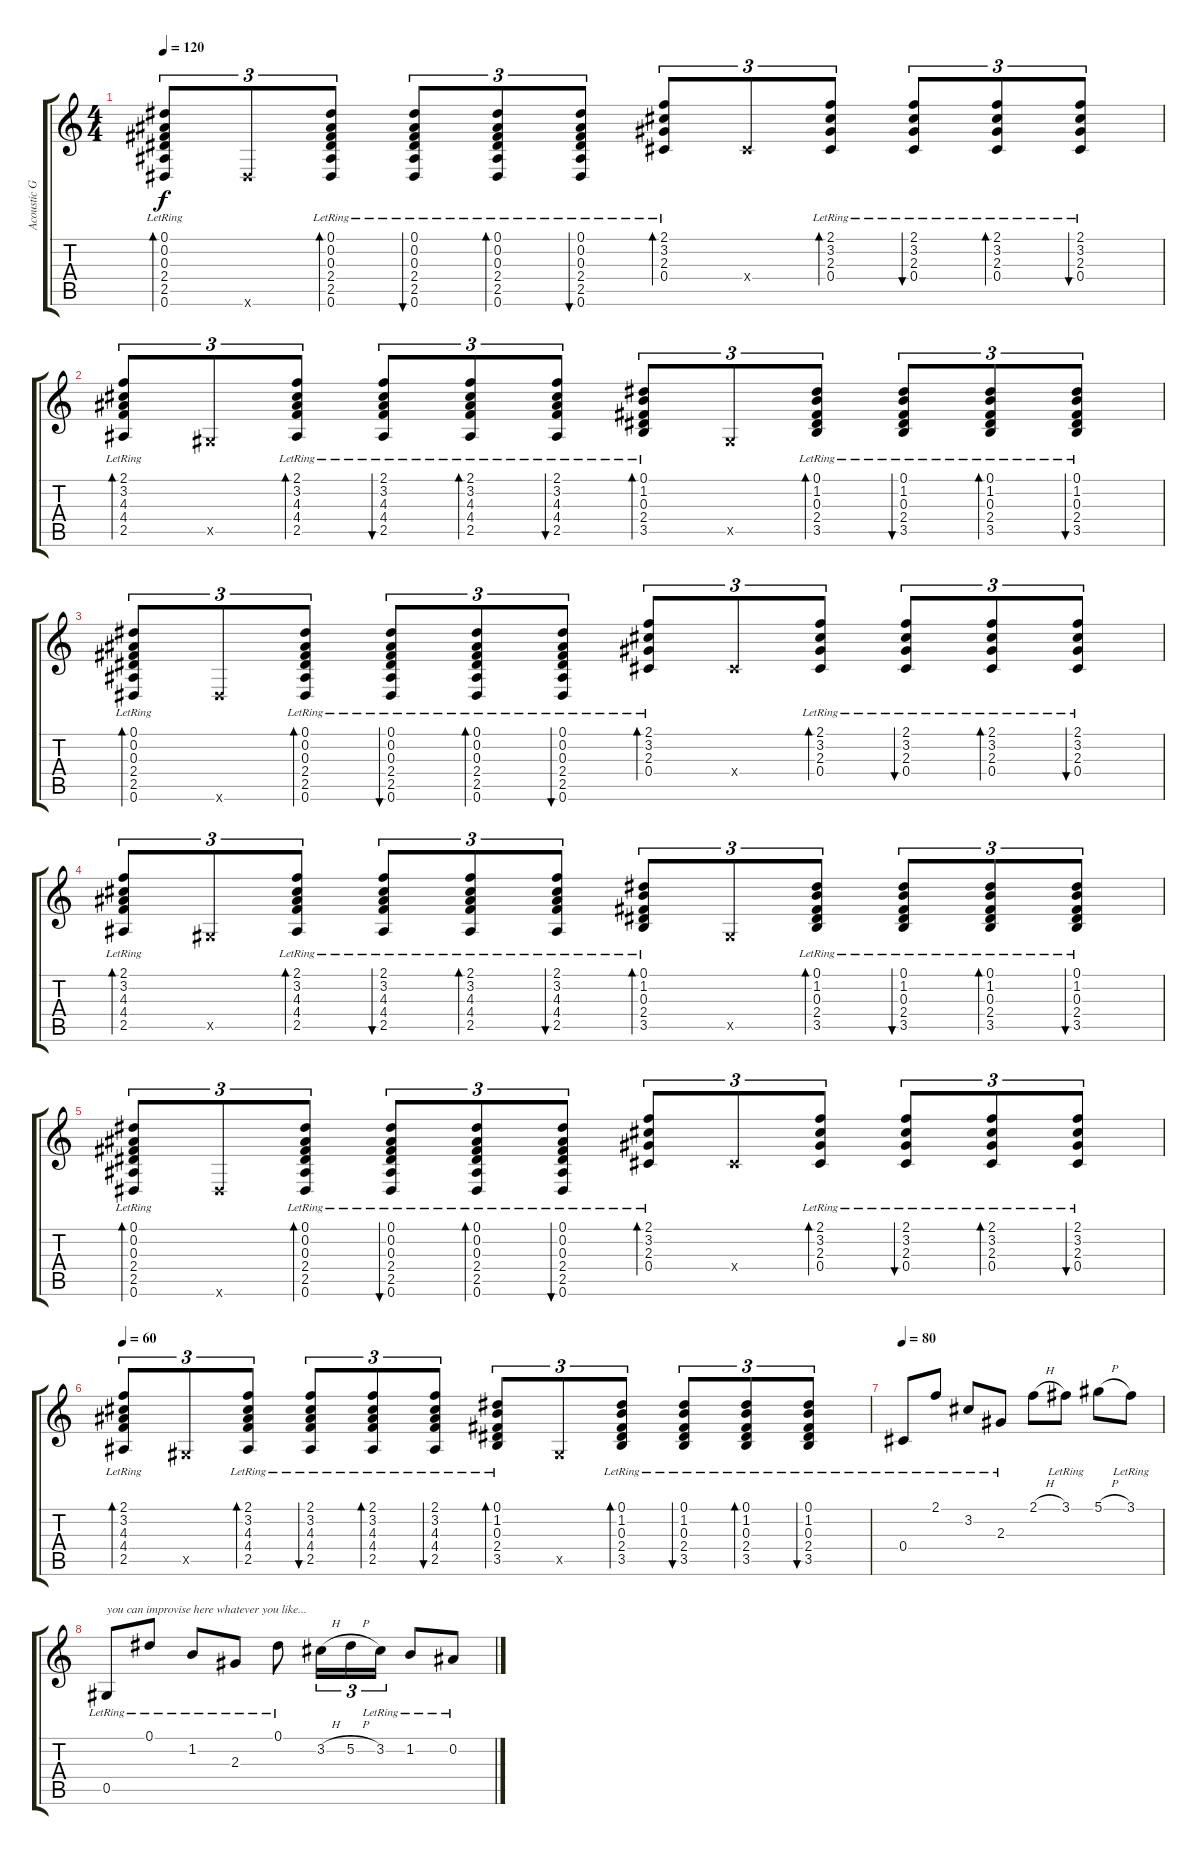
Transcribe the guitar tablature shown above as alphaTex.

\track ("Acoustic Guitar" "Acoustic G") {instrument acousticguitarsteel}
\staff {score tabs}
\tuning (Eb4 Bb3 Gb3 Db3 Ab2 Eb2) {hide}
\ts (4 4)
\tempo 120
\clef g2
\ks c
(0.1{lr} 0.2{lr} 0.3{lr} 2.4{lr} 2.5{lr} 0.6{lr}).8{tu (3 2) bd 30 dy f} 0.6{x}.8{tu (3 2)} (0.1{lr} 0.2{lr} 0.3{lr} 2.4{lr} 2.5{lr} 0.6{lr}).8{tu (3 2) bd 30} (0.1{lr} 0.2{lr} 0.3{lr} 2.4{lr} 2.5{lr} 0.6{lr}).8{tu (3 2) bu 30} (0.1{lr} 0.2{lr} 0.3{lr} 2.4{lr} 2.5{lr} 0.6{lr}).8{tu (3 2) bd 30} (0.1{lr} 0.2{lr} 0.3{lr} 2.4{lr} 2.5{lr} 0.6{lr}).8{tu (3 2) bu 30} (2.1{lr} 3.2{lr} 2.3{lr} 0.4{lr}).8{tu (3 2) bd 30} 0.4{x}.8{tu (3 2)} (2.1{lr} 3.2{lr} 2.3{lr} 0.4{lr}).8{tu (3 2) bd 30} (2.1{lr} 3.2{lr} 2.3{lr} 0.4{lr}).8{tu (3 2) bu 30} (2.1{lr} 3.2{lr} 2.3{lr} 0.4{lr}).8{tu (3 2) bd 30} (2.1{lr} 3.2{lr} 2.3{lr} 0.4{lr}).8{tu (3 2) bu 30} |
(2.1{lr} 3.2{lr} 4.3{lr} 4.4{lr} 2.5{lr}).8{tu (3 2) bd 30} 0.5{x}.8{tu (3 2)} (2.1{lr} 3.2{lr} 4.3{lr} 4.4{lr} 2.5{lr}).8{tu (3 2) bd 30} (2.1{lr} 3.2{lr} 4.3{lr} 4.4{lr} 2.5{lr}).8{tu (3 2) bu 30} (2.1{lr} 3.2{lr} 4.3{lr} 4.4{lr} 2.5{lr}).8{tu (3 2) bd 30} (2.1{lr} 3.2{lr} 4.3{lr} 4.4{lr} 2.5{lr}).8{tu (3 2) bu 30} (0.1{lr} 1.2{lr} 0.3{lr} 2.4{lr} 3.5{lr}).8{tu (3 2) bd 30} 0.5{x}.8{tu (3 2)} (0.1{lr} 1.2{lr} 0.3{lr} 2.4{lr} 3.5{lr}).8{tu (3 2) bd 30} (0.1{lr} 1.2{lr} 0.3{lr} 2.4{lr} 3.5{lr}).8{tu (3 2) bu 30} (0.1{lr} 1.2{lr} 0.3{lr} 2.4{lr} 3.5{lr}).8{tu (3 2) bd 30} (0.1{lr} 1.2{lr} 0.3{lr} 2.4{lr} 3.5{lr}).8{tu (3 2) bu 30} |
(0.1{lr} 0.2{lr} 0.3{lr} 2.4{lr} 2.5{lr} 0.6{lr}).8{tu (3 2) bd 30} 0.6{x}.8{tu (3 2)} (0.1{lr} 0.2{lr} 0.3{lr} 2.4{lr} 2.5{lr} 0.6{lr}).8{tu (3 2) bd 30} (0.1{lr} 0.2{lr} 0.3{lr} 2.4{lr} 2.5{lr} 0.6{lr}).8{tu (3 2) bu 30} (0.1{lr} 0.2{lr} 0.3{lr} 2.4{lr} 2.5{lr} 0.6{lr}).8{tu (3 2) bd 30} (0.1{lr} 0.2{lr} 0.3{lr} 2.4{lr} 2.5{lr} 0.6{lr}).8{tu (3 2) bu 30} (2.1{lr} 3.2{lr} 2.3{lr} 0.4{lr}).8{tu (3 2) bd 30} 0.4{x}.8{tu (3 2)} (2.1{lr} 3.2{lr} 2.3{lr} 0.4{lr}).8{tu (3 2) bd 30} (2.1{lr} 3.2{lr} 2.3{lr} 0.4{lr}).8{tu (3 2) bu 30} (2.1{lr} 3.2{lr} 2.3{lr} 0.4{lr}).8{tu (3 2) bd 30} (2.1{lr} 3.2{lr} 2.3{lr} 0.4{lr}).8{tu (3 2) bu 30} |
(2.1{lr} 3.2{lr} 4.3{lr} 4.4{lr} 2.5{lr}).8{tu (3 2) bd 30} 0.5{x}.8{tu (3 2)} (2.1{lr} 3.2{lr} 4.3{lr} 4.4{lr} 2.5{lr}).8{tu (3 2) bd 30} (2.1{lr} 3.2{lr} 4.3{lr} 4.4{lr} 2.5{lr}).8{tu (3 2) bu 30} (2.1{lr} 3.2{lr} 4.3{lr} 4.4{lr} 2.5{lr}).8{tu (3 2) bd 30} (2.1{lr} 3.2{lr} 4.3{lr} 4.4{lr} 2.5{lr}).8{tu (3 2) bu 30} (0.1{lr} 1.2{lr} 0.3{lr} 2.4{lr} 3.5{lr}).8{tu (3 2) bd 30} 0.5{x}.8{tu (3 2)} (0.1{lr} 1.2{lr} 0.3{lr} 2.4{lr} 3.5{lr}).8{tu (3 2) bd 30} (0.1{lr} 1.2{lr} 0.3{lr} 2.4{lr} 3.5{lr}).8{tu (3 2) bu 30} (0.1{lr} 1.2{lr} 0.3{lr} 2.4{lr} 3.5{lr}).8{tu (3 2) bd 30} (0.1{lr} 1.2{lr} 0.3{lr} 2.4{lr} 3.5{lr}).8{tu (3 2) bu 30} |
(0.1{lr} 0.2{lr} 0.3{lr} 2.4{lr} 2.5{lr} 0.6{lr}).8{tu (3 2) bd 30} 0.6{x}.8{tu (3 2)} (0.1{lr} 0.2{lr} 0.3{lr} 2.4{lr} 2.5{lr} 0.6{lr}).8{tu (3 2) bd 30} (0.1{lr} 0.2{lr} 0.3{lr} 2.4{lr} 2.5{lr} 0.6{lr}).8{tu (3 2) bu 30} (0.1{lr} 0.2{lr} 0.3{lr} 2.4{lr} 2.5{lr} 0.6{lr}).8{tu (3 2) bd 30} (0.1{lr} 0.2{lr} 0.3{lr} 2.4{lr} 2.5{lr} 0.6{lr}).8{tu (3 2) bu 30} (2.1{lr} 3.2{lr} 2.3{lr} 0.4{lr}).8{tu (3 2) bd 30} 0.4{x}.8{tu (3 2)} (2.1{lr} 3.2{lr} 2.3{lr} 0.4{lr}).8{tu (3 2) bd 30} (2.1{lr} 3.2{lr} 2.3{lr} 0.4{lr}).8{tu (3 2) bu 30} (2.1{lr} 3.2{lr} 2.3{lr} 0.4{lr}).8{tu (3 2) bd 30} (2.1{lr} 3.2{lr} 2.3{lr} 0.4{lr}).8{tu (3 2) bu 30} |
\tempo 60
(2.1{lr} 3.2{lr} 4.3{lr} 4.4{lr} 2.5{lr}).8{tu (3 2) bd 30} 0.5{x}.8{tu (3 2)} (2.1{lr} 3.2{lr} 4.3{lr} 4.4{lr} 2.5{lr}).8{tu (3 2) bd 30} (2.1{lr} 3.2{lr} 4.3{lr} 4.4{lr} 2.5{lr}).8{tu (3 2) bu 30} (2.1{lr} 3.2{lr} 4.3{lr} 4.4{lr} 2.5{lr}).8{tu (3 2) bd 30} (2.1{lr} 3.2{lr} 4.3{lr} 4.4{lr} 2.5{lr}).8{tu (3 2) bu 30} (0.1{lr} 1.2{lr} 0.3{lr} 2.4{lr} 3.5{lr}).8{tu (3 2) bd 30} 0.5{x}.8{tu (3 2)} (0.1{lr} 1.2{lr} 0.3{lr} 2.4{lr} 3.5{lr}).8{tu (3 2) bd 30} (0.1{lr} 1.2{lr} 0.3{lr} 2.4{lr} 3.5{lr}).8{tu (3 2) bu 30} (0.1{lr} 1.2{lr} 0.3{lr} 2.4{lr} 3.5{lr}).8{tu (3 2) bd 30} (0.1{lr} 1.2{lr} 0.3{lr} 2.4{lr} 3.5{lr}).8{tu (3 2) bu 30} |
\tempo 80
0.4{lr}.8 2.1{lr}.8 3.2{lr}.8 2.3{lr}.8 2.1{h}.8 3.1{lr}.8 5.1{h}.8 3.1{lr}.8 |
0.5{lr}.8{txt "you can improvise here whatever you like..."} 0.1{lr}.8 1.2{lr}.8 2.3{lr}.8 0.1{lr}.8 3.2{h}.16{tu (3 2)} 5.2{h}.16{tu (3 2)} 3.2{lr}.16{tu (3 2)} 1.2{lr}.8 0.2{lr}.8
